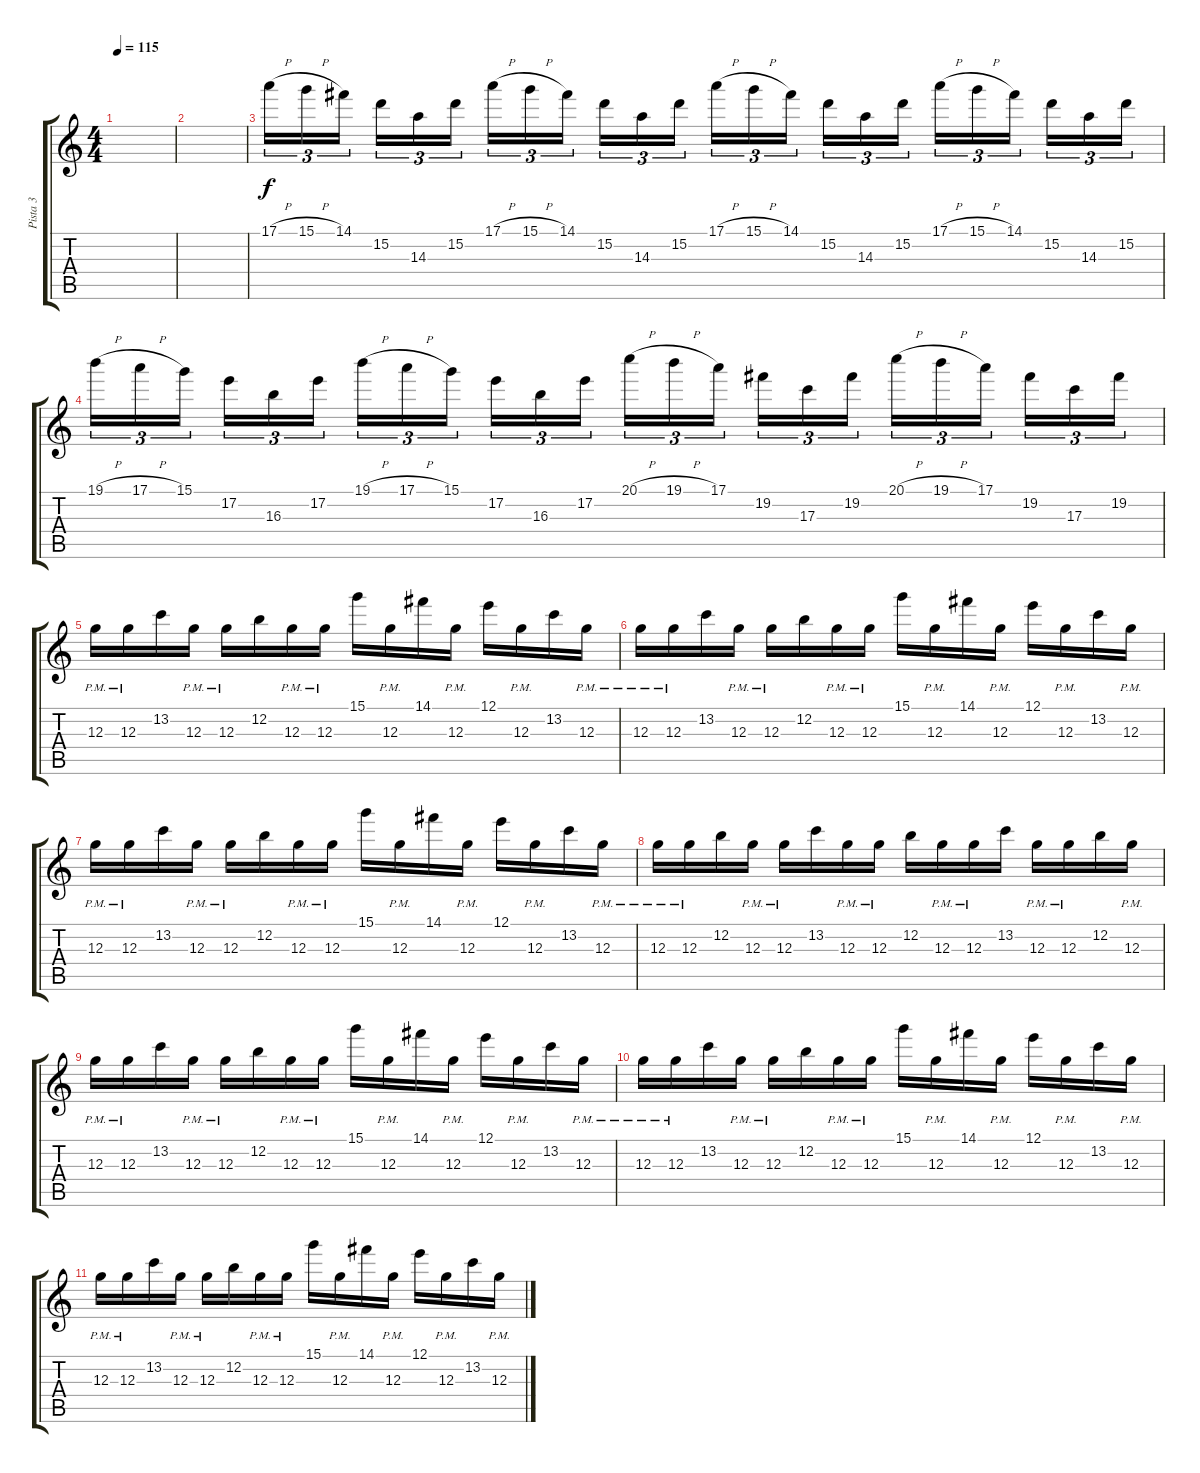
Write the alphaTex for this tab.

\track ("Pista 3" "Pista 3") {instrument distortionguitar}
\staff {score tabs}
\tuning (E4 B3 G3 D3 A2 E2) {hide}
\ts (4 4)
\tempo 115
\clef g2
\ks c
|
|
17.1{h}.16{tu (3 2)} 15.1{h}.16{tu (3 2)} 14.1.16{tu (3 2) beam splitsecondary} 15.2.16{tu (3 2)} 14.3.16{tu (3 2)} 15.2.16{tu (3 2)} 17.1{h}.16{tu (3 2)} 15.1{h}.16{tu (3 2)} 14.1.16{tu (3 2) beam splitsecondary} 15.2.16{tu (3 2)} 14.3.16{tu (3 2)} 15.2.16{tu (3 2)} 17.1{h}.16{tu (3 2)} 15.1{h}.16{tu (3 2)} 14.1.16{tu (3 2) beam splitsecondary} 15.2.16{tu (3 2)} 14.3.16{tu (3 2)} 15.2.16{tu (3 2)} 17.1{h}.16{tu (3 2)} 15.1{h}.16{tu (3 2)} 14.1.16{tu (3 2) beam splitsecondary} 15.2.16{tu (3 2)} 14.3.16{tu (3 2)} 15.2.16{tu (3 2)} |
19.1{h}.16{tu (3 2)} 17.1{h}.16{tu (3 2)} 15.1.16{tu (3 2) beam splitsecondary} 17.2.16{tu (3 2)} 16.3.16{tu (3 2)} 17.2.16{tu (3 2)} 19.1{h}.16{tu (3 2)} 17.1{h}.16{tu (3 2)} 15.1.16{tu (3 2) beam splitsecondary} 17.2.16{tu (3 2)} 16.3.16{tu (3 2)} 17.2.16{tu (3 2)} 20.1{h}.16{tu (3 2)} 19.1{h}.16{tu (3 2)} 17.1.16{tu (3 2) beam splitsecondary} 19.2.16{tu (3 2)} 17.3.16{tu (3 2)} 19.2.16{tu (3 2)} 20.1{h}.16{tu (3 2)} 19.1{h}.16{tu (3 2)} 17.1.16{tu (3 2) beam splitsecondary} 19.2.16{tu (3 2)} 17.3.16{tu (3 2)} 19.2.16{tu (3 2)} |
12.3{pm}.16 12.3{pm}.16 13.2.16 12.3{pm}.16 12.3{pm}.16 12.2.16 12.3{pm}.16 12.3{pm}.16 15.1.16 12.3{pm}.16 14.1.16 12.3{pm}.16 12.1.16 12.3{pm}.16 13.2.16 12.3{pm}.16 |
12.3{pm}.16 12.3{pm}.16 13.2.16 12.3{pm}.16 12.3{pm}.16 12.2.16 12.3{pm}.16 12.3{pm}.16 15.1.16 12.3{pm}.16 14.1.16 12.3{pm}.16 12.1.16 12.3{pm}.16 13.2.16 12.3{pm}.16 |
12.3{pm}.16 12.3{pm}.16 13.2.16 12.3{pm}.16 12.3{pm}.16 12.2.16 12.3{pm}.16 12.3{pm}.16 15.1.16 12.3{pm}.16 14.1.16 12.3{pm}.16 12.1.16 12.3{pm}.16 13.2.16 12.3{pm}.16 |
12.3{pm}.16 12.3{pm}.16 12.2.16 12.3{pm}.16 12.3{pm}.16 13.2.16 12.3{pm}.16 12.3{pm}.16 12.2.16 12.3{pm}.16 12.3{pm}.16 13.2.16 12.3{pm}.16 12.3{pm}.16 12.2.16 12.3{pm}.16 |
12.3{pm}.16 12.3{pm}.16 13.2.16 12.3{pm}.16 12.3{pm}.16 12.2.16 12.3{pm}.16 12.3{pm}.16 15.1.16 12.3{pm}.16 14.1.16 12.3{pm}.16 12.1.16 12.3{pm}.16 13.2.16 12.3{pm}.16 |
12.3{pm}.16 12.3{pm}.16 13.2.16 12.3{pm}.16 12.3{pm}.16 12.2.16 12.3{pm}.16 12.3{pm}.16 15.1.16 12.3{pm}.16 14.1.16 12.3{pm}.16 12.1.16 12.3{pm}.16 13.2.16 12.3{pm}.16 |
12.3{pm}.16 12.3{pm}.16 13.2.16 12.3{pm}.16 12.3{pm}.16 12.2.16 12.3{pm}.16 12.3{pm}.16 15.1.16 12.3{pm}.16 14.1.16 12.3{pm}.16 12.1.16 12.3{pm}.16 13.2.16 12.3{pm}.16
